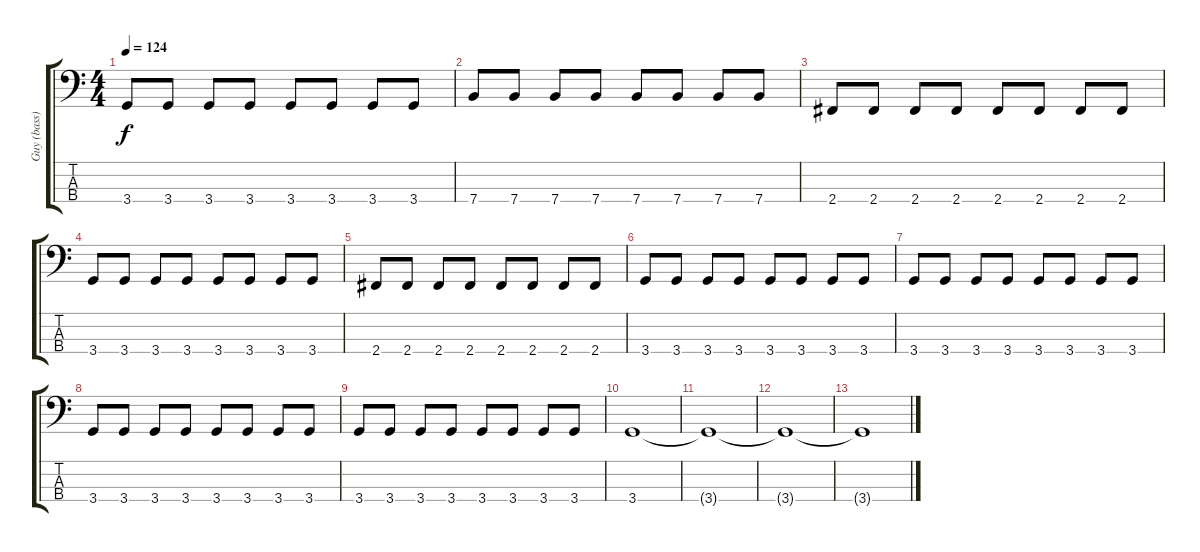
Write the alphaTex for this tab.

\track ("Guy (bass)" "Guy (bass)") {instrument electricbassfinger}
\staff {score tabs}
\tuning (G2 D2 A1 E1) {hide}
\ts (4 4)
\tempo 124
\clef f4
\ks c
3.4.8{dy f} 3.4.8 3.4.8 3.4.8 3.4.8 3.4.8 3.4.8 3.4.8 |
7.4.8 7.4.8 7.4.8 7.4.8 7.4.8 7.4.8 7.4.8 7.4.8 |
2.4.8 2.4.8 2.4.8 2.4.8 2.4.8 2.4.8 2.4.8 2.4.8 |
3.4.8 3.4.8 3.4.8 3.4.8 3.4.8 3.4.8 3.4.8 3.4.8 |
2.4.8 2.4.8 2.4.8 2.4.8 2.4.8 2.4.8 2.4.8 2.4.8 |
3.4.8 3.4.8 3.4.8 3.4.8 3.4.8 3.4.8 3.4.8 3.4.8 |
3.4.8 3.4.8 3.4.8 3.4.8 3.4.8 3.4.8 3.4.8 3.4.8 |
3.4.8 3.4.8 3.4.8 3.4.8 3.4.8 3.4.8 3.4.8 3.4.8 |
3.4.8 3.4.8 3.4.8 3.4.8 3.4.8 3.4.8 3.4.8 3.4.8 |
3.4.1 |
3.4{t}.1 |
3.4{t}.1 |
3.4{t}.1
